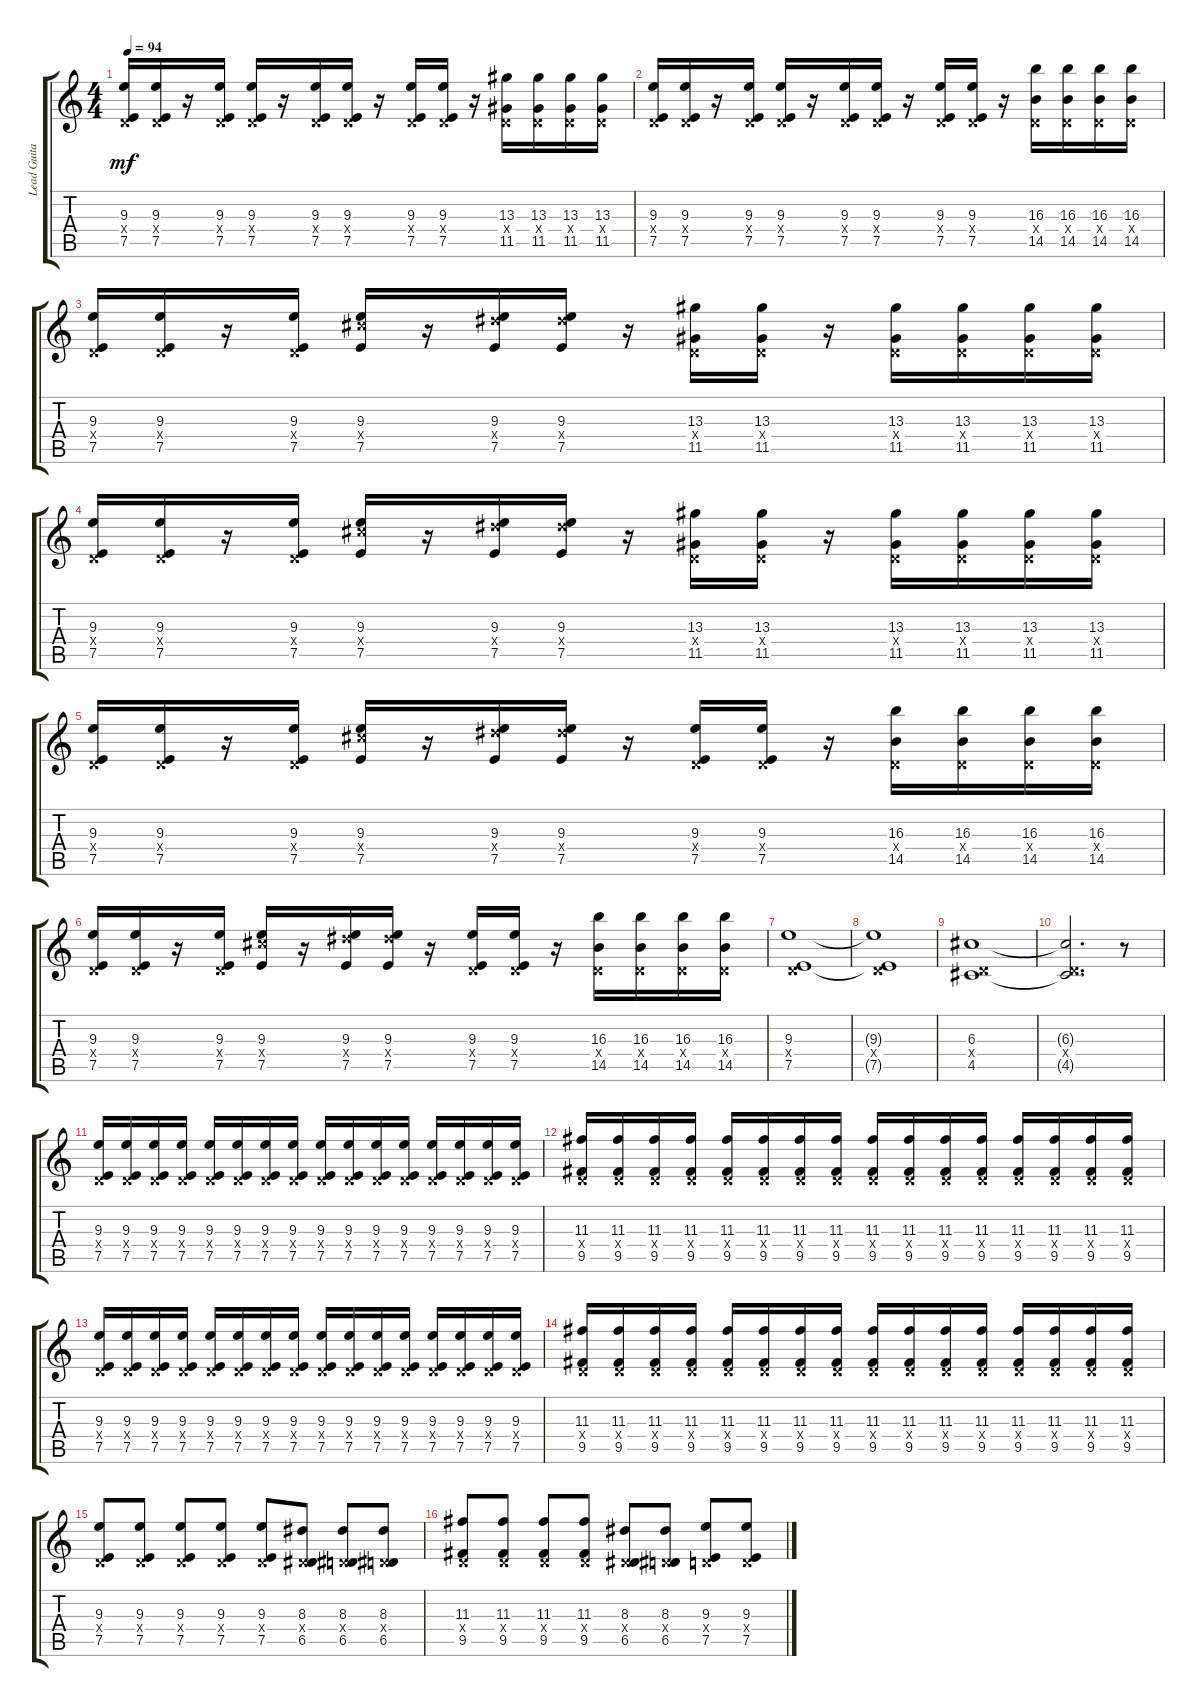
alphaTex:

\track ("Lead Guitar(Alex)" "Lead Guita") {instrument distortionguitar}
\staff {score tabs}
\tuning (E4 B3 G3 D3 A2 E2) {hide}
\ts (4 4)
\tempo 94
\clef g2
\ks c
(9.3 0.4{x} 7.5).16{dy mf} (9.3 0.4{x} 7.5).16 r.16 (9.3 0.4{x} 7.5).16 (9.3 0.4{x} 7.5).16 r.16 (9.3 0.4{x} 7.5).16 (9.3 0.4{x} 7.5).16 r.16 (9.3 0.4{x} 7.5).16 (9.3 0.4{x} 7.5).16 r.16 (13.3 0.4{x} 11.5).16 (13.3 0.4{x} 11.5).16 (13.3 0.4{x} 11.5).16 (13.3 0.4{x} 11.5).16 |
(9.3 0.4{x} 7.5).16 (9.3 0.4{x} 7.5).16 r.16 (9.3 0.4{x} 7.5).16 (9.3 0.4{x} 7.5).16 r.16 (9.3 0.4{x} 7.5).16 (9.3 0.4{x} 7.5).16 r.16 (9.3 0.4{x} 7.5).16 (9.3 0.4{x} 7.5).16 r.16 (16.3 0.4{x} 14.5).16 (16.3 0.4{x} 14.5).16 (16.3 0.4{x} 14.5).16 (16.3 0.4{x} 14.5).16 |
(9.3 0.4{x} 7.5).16 (9.3 0.4{x} 7.5).16 r.16 (9.3 0.4{x} 7.5).16 (9.3 11.4{x} 7.5).16 r.16 (9.3 13.4{x} 7.5).16 (9.3 13.4{x} 7.5).16 r.16 (13.3 0.4{x} 11.5).16 (13.3 0.4{x} 11.5).16 r.16 (13.3 0.4{x} 11.5).16 (13.3 0.4{x} 11.5).16 (13.3 0.4{x} 11.5).16 (13.3 0.4{x} 11.5).16 |
(9.3 0.4{x} 7.5).16 (9.3 0.4{x} 7.5).16 r.16 (9.3 0.4{x} 7.5).16 (9.3 11.4{x} 7.5).16 r.16 (9.3 13.4{x} 7.5).16 (9.3 13.4{x} 7.5).16 r.16 (13.3 0.4{x} 11.5).16 (13.3 0.4{x} 11.5).16 r.16 (13.3 0.4{x} 11.5).16 (13.3 0.4{x} 11.5).16 (13.3 0.4{x} 11.5).16 (13.3 0.4{x} 11.5).16 |
(9.3 0.4{x} 7.5).16 (9.3 0.4{x} 7.5).16 r.16 (9.3 0.4{x} 7.5).16 (9.3 11.4{x} 7.5).16 r.16 (9.3 13.4{x} 7.5).16 (9.3 13.4{x} 7.5).16 r.16 (9.3 0.4{x} 7.5).16 (9.3 0.4{x} 7.5).16 r.16 (16.3 0.4{x} 14.5).16 (16.3 0.4{x} 14.5).16 (16.3 0.4{x} 14.5).16 (16.3 0.4{x} 14.5).16 |
(9.3 0.4{x} 7.5).16 (9.3 0.4{x} 7.5).16 r.16 (9.3 0.4{x} 7.5).16 (9.3 11.4{x} 7.5).16 r.16 (9.3 13.4{x} 7.5).16 (9.3 13.4{x} 7.5).16 r.16 (9.3 0.4{x} 7.5).16 (9.3 0.4{x} 7.5).16 r.16 (16.3 0.4{x} 14.5).16 (16.3 0.4{x} 14.5).16 (16.3 0.4{x} 14.5).16 (16.3 0.4{x} 14.5).16 |
(9.3 0.4{x} 7.5).1 |
(9.3{t} 0.4{x} 7.5{t}).1 |
(6.3 0.4{x} 4.5).1 |
(6.3{t} 0.4{x} 4.5{t}).2{d} r.8 |
(9.3 0.4{x} 7.5).16 (9.3 0.4{x} 7.5).16 (9.3 0.4{x} 7.5).16 (9.3 0.4{x} 7.5).16 (9.3 0.4{x} 7.5).16 (9.3 0.4{x} 7.5).16 (9.3 0.4{x} 7.5).16 (9.3 0.4{x} 7.5).16 (9.3 0.4{x} 7.5).16 (9.3 0.4{x} 7.5).16 (9.3 0.4{x} 7.5).16 (9.3 0.4{x} 7.5).16 (9.3 0.4{x} 7.5).16 (9.3 0.4{x} 7.5).16 (9.3 0.4{x} 7.5).16 (9.3 0.4{x} 7.5).16 |
(11.3 0.4{x} 9.5).16 (11.3 0.4{x} 9.5).16 (11.3 0.4{x} 9.5).16 (11.3 0.4{x} 9.5).16 (11.3 0.4{x} 9.5).16 (11.3 0.4{x} 9.5).16 (11.3 0.4{x} 9.5).16 (11.3 0.4{x} 9.5).16 (11.3 0.4{x} 9.5).16 (11.3 0.4{x} 9.5).16 (11.3 0.4{x} 9.5).16 (11.3 0.4{x} 9.5).16 (11.3 0.4{x} 9.5).16 (11.3 0.4{x} 9.5).16 (11.3 0.4{x} 9.5).16 (11.3 0.4{x} 9.5).16 |
(9.3 0.4{x} 7.5).16 (9.3 0.4{x} 7.5).16 (9.3 0.4{x} 7.5).16 (9.3 0.4{x} 7.5).16 (9.3 0.4{x} 7.5).16 (9.3 0.4{x} 7.5).16 (9.3 0.4{x} 7.5).16 (9.3 0.4{x} 7.5).16 (9.3 0.4{x} 7.5).16 (9.3 0.4{x} 7.5).16 (9.3 0.4{x} 7.5).16 (9.3 0.4{x} 7.5).16 (9.3 0.4{x} 7.5).16 (9.3 0.4{x} 7.5).16 (9.3 0.4{x} 7.5).16 (9.3 0.4{x} 7.5).16 |
(11.3 0.4{x} 9.5).16 (11.3 0.4{x} 9.5).16 (11.3 0.4{x} 9.5).16 (11.3 0.4{x} 9.5).16 (11.3 0.4{x} 9.5).16 (11.3 0.4{x} 9.5).16 (11.3 0.4{x} 9.5).16 (11.3 0.4{x} 9.5).16 (11.3 0.4{x} 9.5).16 (11.3 0.4{x} 9.5).16 (11.3 0.4{x} 9.5).16 (11.3 0.4{x} 9.5).16 (11.3 0.4{x} 9.5).16 (11.3 0.4{x} 9.5).16 (11.3 0.4{x} 9.5).16 (11.3 0.4{x} 9.5).16 |
(9.3 0.4{x} 7.5).8 (9.3 0.4{x} 7.5).8 (9.3 0.4{x} 7.5).8 (9.3 0.4{x} 7.5).8 (9.3 0.4{x} 7.5).8 (8.3 0.4{x} 6.5).8 (8.3 0.4{x} 6.5).8 (8.3 0.4{x} 6.5).8 |
(11.3 0.4{x} 9.5).8 (11.3 0.4{x} 9.5).8 (11.3 0.4{x} 9.5).8 (11.3 0.4{x} 9.5).8 (8.3 0.4{x} 6.5).8 (8.3 0.4{x} 6.5).8 (9.3 0.4{x} 7.5).8 (9.3 0.4{x} 7.5).8
